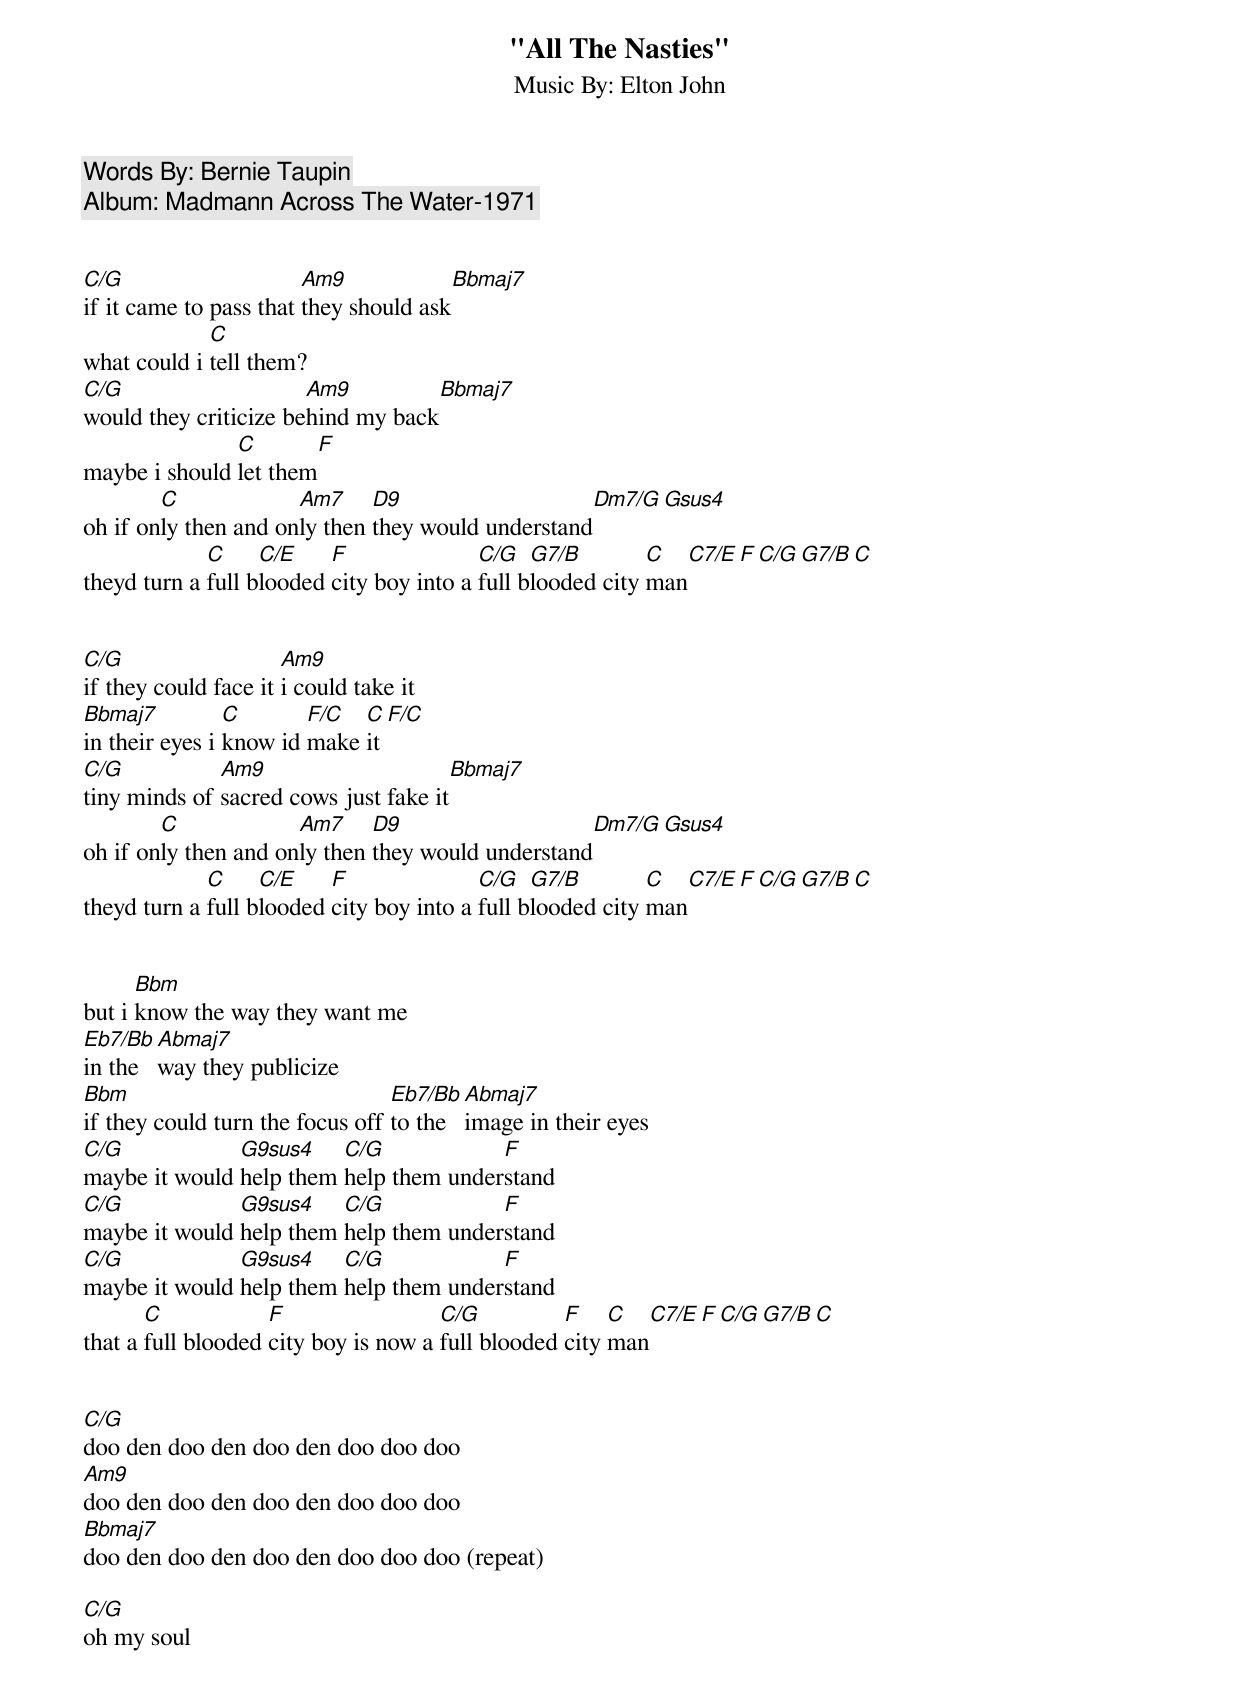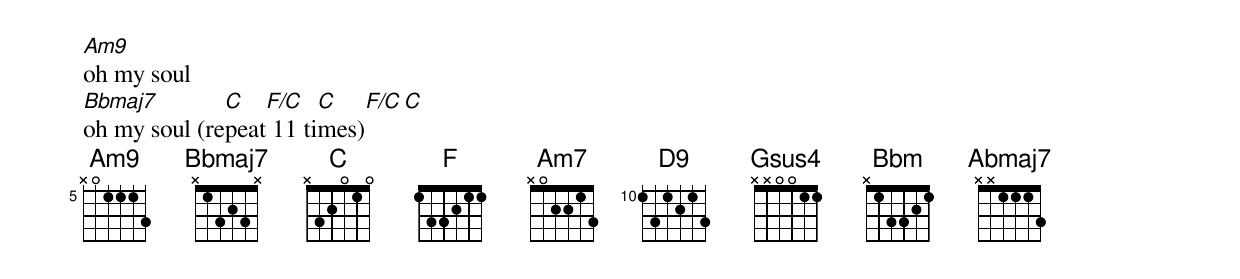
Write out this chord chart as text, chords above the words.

"All The Nasties"
Music By: Elton John
Words By: Bernie Taupin
Album: Madmann Across The Water-1971


C/G                     Am9               Bbmaj7
if it came to pass that they should ask
             C
what could i tell them?
C/G                    Am9                Bbmaj7
would they criticize behind my back
               C                          F
maybe i should let them
        C             Am7     D9                     Dm7/G  Gsus4
oh if only then and only then they would understand
             C     C/E    F               C/G   G7/B        C    C7/E F C/G  G7/B  C
theyd turn a full blooded city boy into a full blooded city man


C/G                   Am9
if they could face it i could take it
Bbmaj7          C       F/C  C            F/C
in their eyes i know id make it
C/G           Am9                         Bbmaj7
tiny minds of sacred cows just fake it
        C             Am7     D9                     Dm7/G  Gsus4
oh if only then and only then they would understand
             C     C/E    F               C/G   G7/B        C    C7/E F C/G  G7/B  C
theyd turn a full blooded city boy into a full blooded city man


      Bbm
but i know the way they want me
Eb7/Bb Abmaj7
in the way they publicize
Bbm                              Eb7/Bb Abmaj7
if they could turn the focus off to the image in their eyes
C/G            G9sus4    C/G            F
maybe it would help them help them understand
C/G            G9sus4    C/G            F
maybe it would help them help them understand
C/G            G9sus4    C/G            F
maybe it would help them help them understand
       C            F                 C/G          F    C        C7/E F C/G  G7/B  C
that a full blooded city boy is now a full blooded city man


C/G
doo den doo den doo den doo doo doo
Am9
doo den doo den doo den doo doo doo
Bbmaj7
doo den doo den doo den doo doo doo (repeat)

C/G
oh my soul
Am9
oh my soul
Bbmaj7        C   F/C   C   F/C  C
oh my soul (repeat 11 times)
